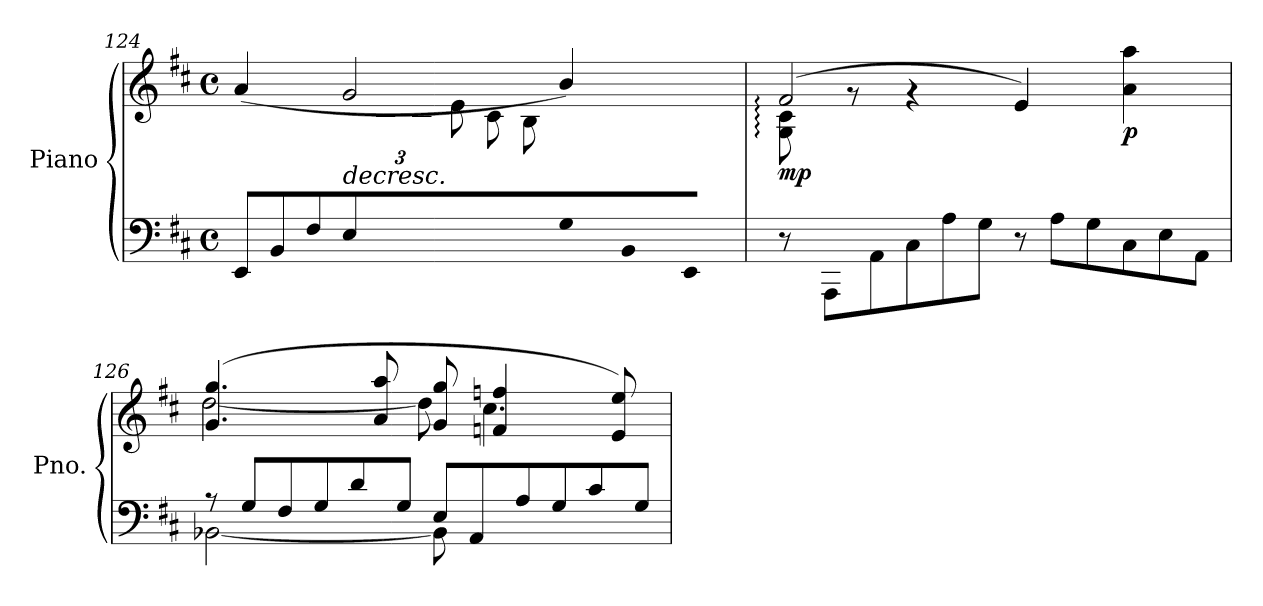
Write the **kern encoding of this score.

**kern	**kern	**dynam
*part1	*part1	*part1
*staff2	*staff1	*staff1/2
*I"Piano	*	*
*I'Pno.	*	*
*clefF4	*clefG2	*
*k[f#c#]	*k[f#c#]	*
*M4/4	*M4/4	*
*met(c)	*met(c)	*
*Xtuplet	*	*
=124	=124	=124
*	*^	*
12EE/L	(>4a/	3ryy	.
12BB/	.	.	.
12F#/	.	.	.
!	!	!	!LO:HP:b
12E/	2g/	.	>
12%5ryy	.	12c#\	.
.	.	12B\J	.
*	*	*Xtuplet	*
.	.	12e\L	.
.	.	12c#\	.
.	.	12B\	.
12G/	4b/)	4ryy	.
12BB/	.	.	.
12EE/J	.	.	.
*	*v	*v	*
=125	=125	=125
*	*MM88	*
*	*^	*
*	*	*^	*
!	!	!	!	!LO:DY:b
12r	(2f#/	8G\ 8c#\	16G!yy: 16c#!yy: 16f#!yy:	mp
.	.	.	8.rFyy	.
12AAA\L	.	.	.	.
.	.	8rg	.	.
12AA\	.	.	.	.
12C#\	.	4rg	4rFyy	.
12A\	.	.	.	.
12G\J	.	.	.	.
12r	4e/)	2reyy	2rDyy	]
12A\L	.	.	.	.
12G\	.	.	.	.
*	*MM88	*	*	*
!	!	!	!	!LO:DY:b
12C#\	4a\ 4aa\	.	.	p
12E\	.	.	.	.
12AA\J	.	.	.	.
*	*v	*v	*v	*
=126	=126	=126
*	*MM92	*
*^	*^	*
12rA	[2BB-X\	(4.g/ 4.gg/	[2dd\	.
12G/L	.	.	.	.
12F#/	.	.	.	.
12G/	.	.	.	.
12d/	.	.	.	.
.	.	8a/ 8aa/	.	.
12G/J	.	.	.	.
12E/L	12BB-\]	8g/ 8gg/	8dd\]	.
12AA/	6.AA\yy	.	.	.
.	.	4fn/ 4ffn/	4.cc#\	.
12A/	.	.	.	.
12G/	.	.	.	.
12c#/	6ryy	.	.	.
.	.	8e/ 8ee/)	.	.
12G/J	.	.	.	.
*v	*v	*	*	*
*	*v	*v	*
=	=	=
*-	*-	*-
